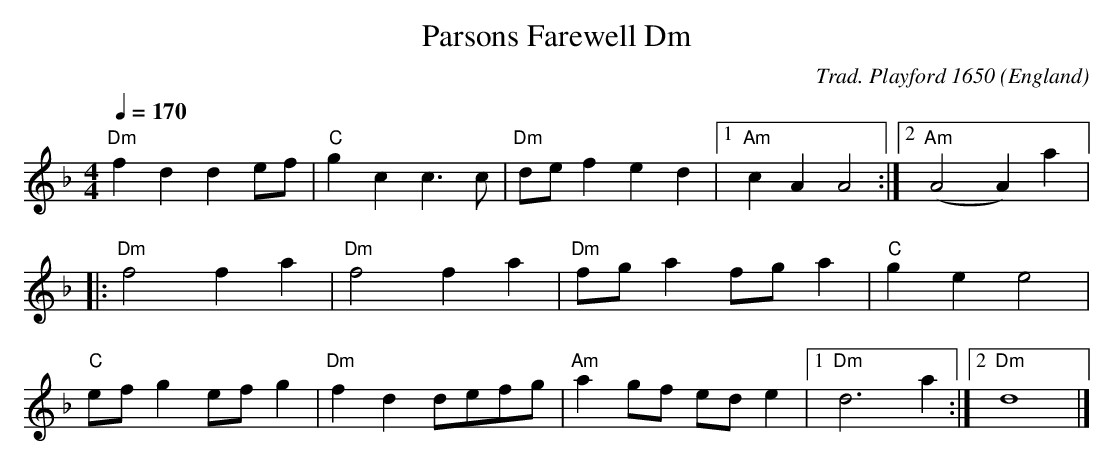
X:1
T:Parsons Farewell Dm
C:Trad. Playford 1650
O:England
M:4/4
L:1/8
Q:1/4=170
K:Dm
"Dm"f2 d2 d2 ef|"C"g2 c2 c3 c|"Dm"de f2 e2 d2|1"Am"c2 A2 A4:|2("Am"A4A2)a2|:
"Dm"f4 f2 a2|"Dm"f4 f2 a2|"Dm"fg a2 fg a2|"C"g2 e2 e4|
"C"ef g2 ef g2|"Dm"f2 d2 defg|"Am"a2 gf ed e2|1"Dm"d6 a2:|2 "Dm"d8|]
